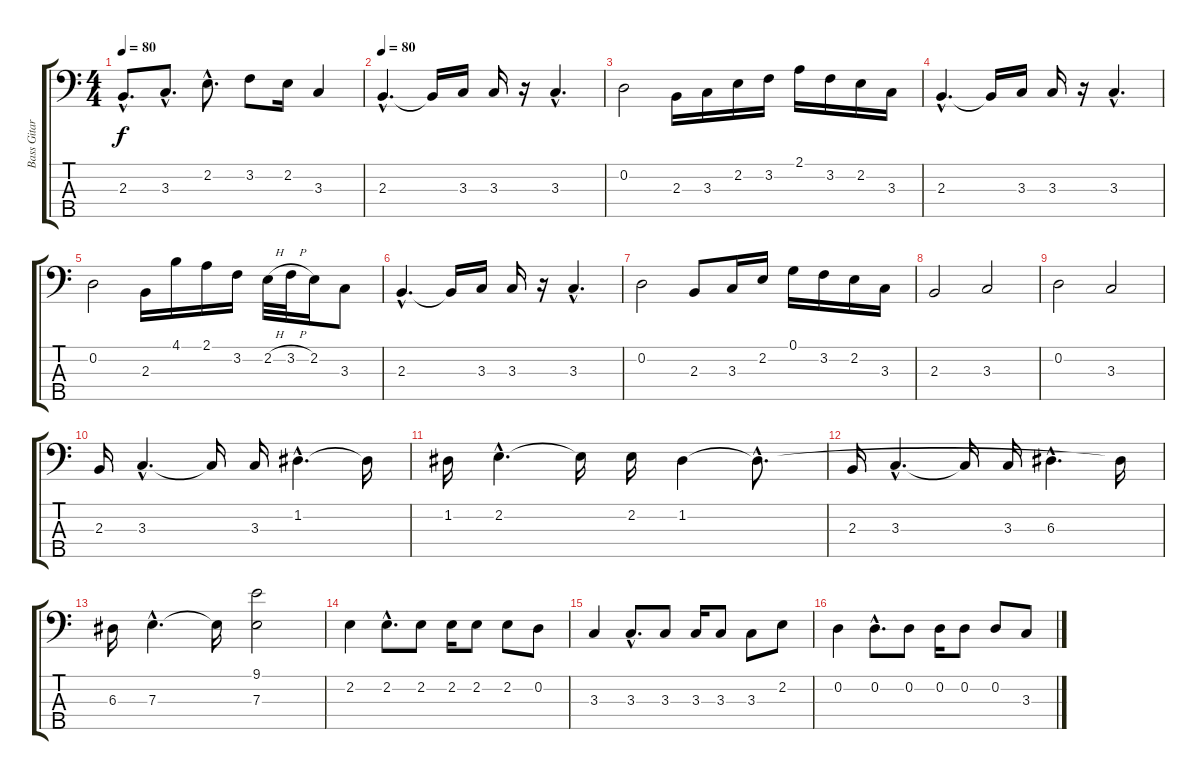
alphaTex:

\track ("Bass Gitar" "Bass Gitar") {instrument electricbassfinger}
\staff {score tabs}
\tuning (G2 D2 A1 E1 B0) {hide}
\ts (4 4)
\tempo 80
\clef f4
\ks c
2.3{hac}.8{d dy f} 3.3{hac}.8{d} 2.2{hac}.8{d} 3.2.8 2.2.16 3.3.4 |
\tempo 80
2.3{hac}.4{d} 2.3{t}.16 3.3.16{instrument slapbass1} 3.3.16 r.16 3.3{hac}.4{d} |
0.2.2{instrument electricbassfinger} 2.3.16 3.3.16 2.2.16 3.2.16 2.1.16 3.2.16 2.2.16 3.3.16 |
2.3{hac}.4{d} 2.3{t}.16 3.3.16{instrument slapbass1} 3.3.16 r.16 3.3{hac}.4{d} |
0.2.2{instrument electricbassfinger} 2.3.16 4.1.16 2.1.16 3.2.16 2.2{h}.32 3.2{h}.32 2.2.16 3.3.8 |
2.3{hac}.4{d} 2.3{t}.16 3.3.16{instrument slapbass1} 3.3.16 r.16 3.3{hac}.4{d} |
0.2.2 2.3.8 3.3.16 2.2.16 0.1.16 3.2.16 2.2.16 3.3.16 |
2.3.2{instrument electricbassfinger} 3.3.2 |
0.2.2 3.3.2 |
2.3.16 3.3{hac}.4{d} 3.3{t}.16 3.3.16 1.2{hac}.4{d} 1.2{t}.16 |
1.2.16 2.2{hac}.4{d} 2.2{t}.16 2.2.16 1.2.4 1.2{hac t}.8{d} |
2.3.16 3.3{hac}.4{d} 3.3{t}.16 3.3.16 6.3{hac}.4{d} 1.2{t}.16 |
6.3.16 7.3{hac}.4{d} 7.3{t}.16 (9.1 7.3).2 |
2.2.4{instrument electricbassfinger} 2.2{hac}.8{d} 2.2.8 2.2.16 2.2.8 2.2.8 0.2.8 |
3.3.4 3.3{hac}.8{d} 3.3.8 3.3.16 3.3.8 3.3.8 2.2.8 |
0.2.4 0.2{hac}.8{d} 0.2.8 0.2.16 0.2.8 0.2.8 3.3.8
